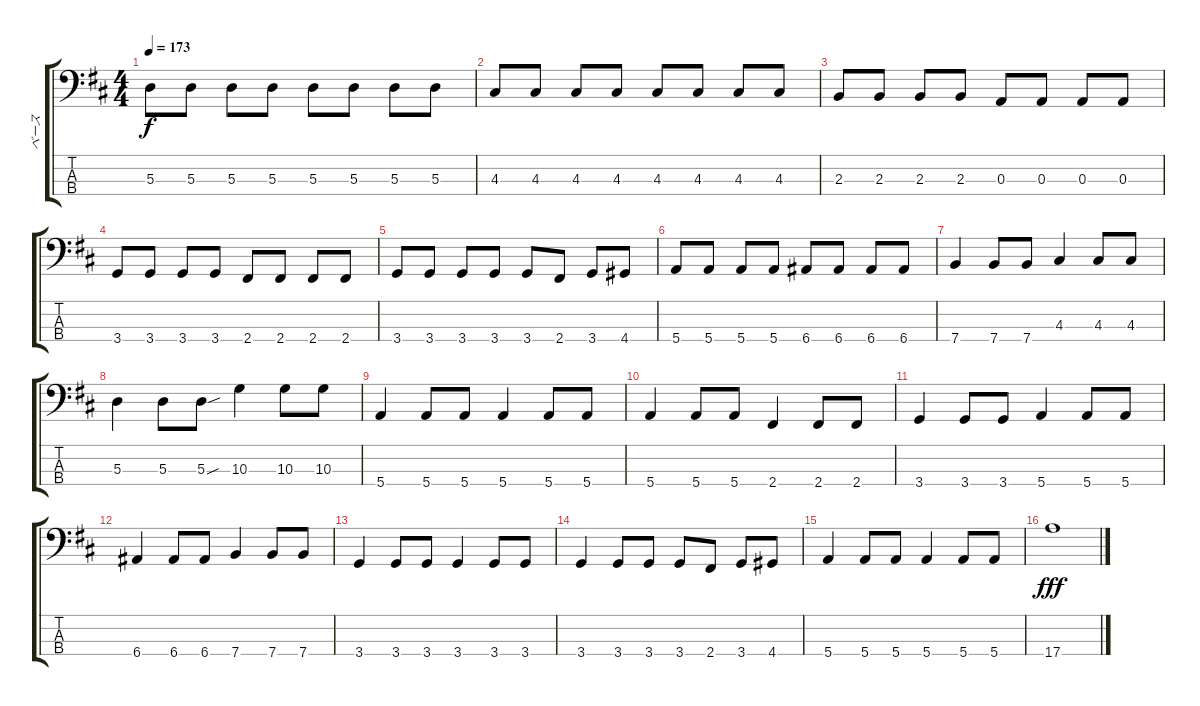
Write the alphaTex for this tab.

\track ("ベース" "ベース") {mute instrument electricbassfinger}
\staff {score tabs}
\tuning (G2 D2 A1 E1) {hide}
\ts (4 4)
\tempo 173
\clef f4
\ks d
5.3.8{dy f} 5.3.8 5.3.8 5.3.8 5.3.8 5.3.8 5.3.8 5.3.8 |
4.3.8 4.3.8 4.3.8 4.3.8 4.3.8 4.3.8 4.3.8 4.3.8 |
2.3.8 2.3.8 2.3.8 2.3.8 0.3.8 0.3.8 0.3.8 0.3.8 |
3.4.8 3.4.8 3.4.8 3.4.8 2.4.8 2.4.8 2.4.8 2.4.8 |
3.4.8 3.4.8 3.4.8 3.4.8 3.4.8 2.4.8 3.4.8 4.4.8 |
5.4.8 5.4.8 5.4.8 5.4.8 6.4.8 6.4.8 6.4.8 6.4.8 |
7.4.4 7.4.8 7.4.8 4.3.4 4.3.8 4.3.8 |
5.3.4 5.3.8 5.3{sou}.8 10.3.4 10.3.8 10.3.8 |
5.4.4 5.4.8 5.4.8 5.4.4 5.4.8 5.4.8 |
5.4.4 5.4.8 5.4.8 2.4.4 2.4.8 2.4.8 |
3.4.4 3.4.8 3.4.8 5.4.4 5.4.8 5.4.8 |
6.4.4 6.4.8 6.4.8 7.4.4 7.4.8 7.4.8 |
3.4.4 3.4.8 3.4.8 3.4.4 3.4.8 3.4.8 |
3.4.4 3.4.8 3.4.8 3.4.8 2.4.8 3.4.8 4.4.8 |
5.4.4 5.4.8 5.4.8 5.4.4 5.4.8 5.4.8 |
17.4.1{dy fff}
